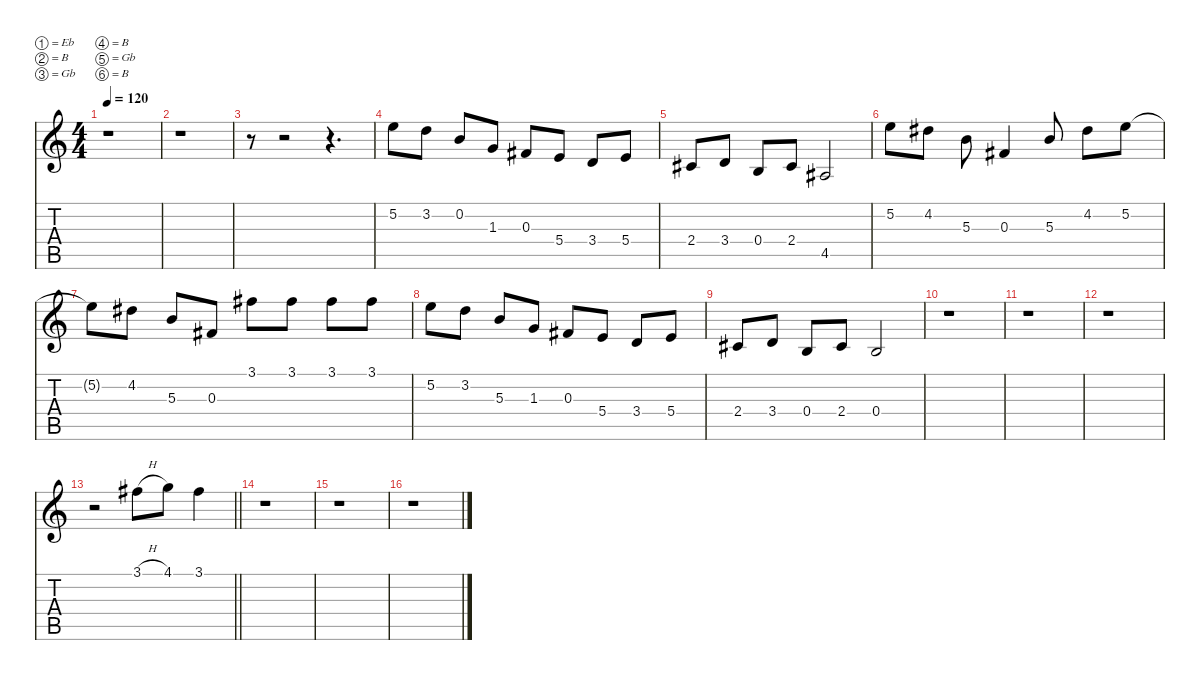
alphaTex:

\defaultSystemsLayout 4
\hideDynamics
\bracketExtendMode nobrackets
\singleTrackTrackNamePolicy hidden
\multiTrackTrackNamePolicy hidden
\firstSystemTrackNameMode fullname
\firstSystemTrackNameOrientation horizontal
\otherSystemsTrackNameOrientation horizontal
\track ("Lead Guitar 2" "dist.guit.") {instrument distortionguitar}
\staff {score tabs}
\tuning (Eb4 B3 Gb3 B2 Gb2 B1)
\ts (4 4)
\tempo 120
\clef g2
\ks c
r.1{dy f beam Down} |
r.1{beam Down} |
r.8{beam Down} r.2{beam Down} r.4{d beam Down} |
5.2.8{beam Down} 3.2.8{beam Down} 0.2.8{beam Up} 1.3.8{beam Up} 0.3{acc #}.8{beam Up} 5.4.8{beam Up} 3.4.8{beam Up} 5.4.8{beam Up} |
2.4{acc #}.8{beam Up} 3.4.8{beam Up} 0.4.8{beam Up} 2.4{acc #}.8{beam Up} 4.5{acc #}.2{beam Up} |
5.2.8{beam Down} 4.2{acc #}.8{beam Down} 5.3.8{beam Down} 0.3{acc #}.4{beam Up} 5.3.8{beam Up} 4.2{acc #}.8{beam Down} 5.2.8{beam Down} |
5.2{t}.8{beam Down} 4.2{acc #}.8{beam Down} 5.3.8{beam Up} 0.3{acc #}.8{beam Up} 3.1{acc #}.8{beam Down} 3.1{acc #}.8{beam Down} 3.1{acc #}.8{beam Down} 3.1{acc #}.8{beam Down} |
5.2.8{beam Down} 3.2.8{beam Down} 5.3.8{beam Up} 1.3.8{beam Up} 0.3{acc #}.8{beam Up} 5.4.8{beam Up} 3.4.8{beam Up} 5.4.8{beam Up} |
2.4{acc #}.8{beam Up} 3.4.8{beam Up} 0.4.8{beam Up} 2.4{acc #}.8{beam Up} 0.4.2{beam Up} |
r.1{beam Down} |
r.1{beam Down} |
r.1{beam Down} |
\barLineRight lightlight
r.2{beam Down} 3.1{h acc #}.8{beam Down} 4.1.8{beam Down} 3.1{acc #}.4{beam Down} |
r.1{beam Down} |
r.1{beam Down} |
r.1{beam Down}
